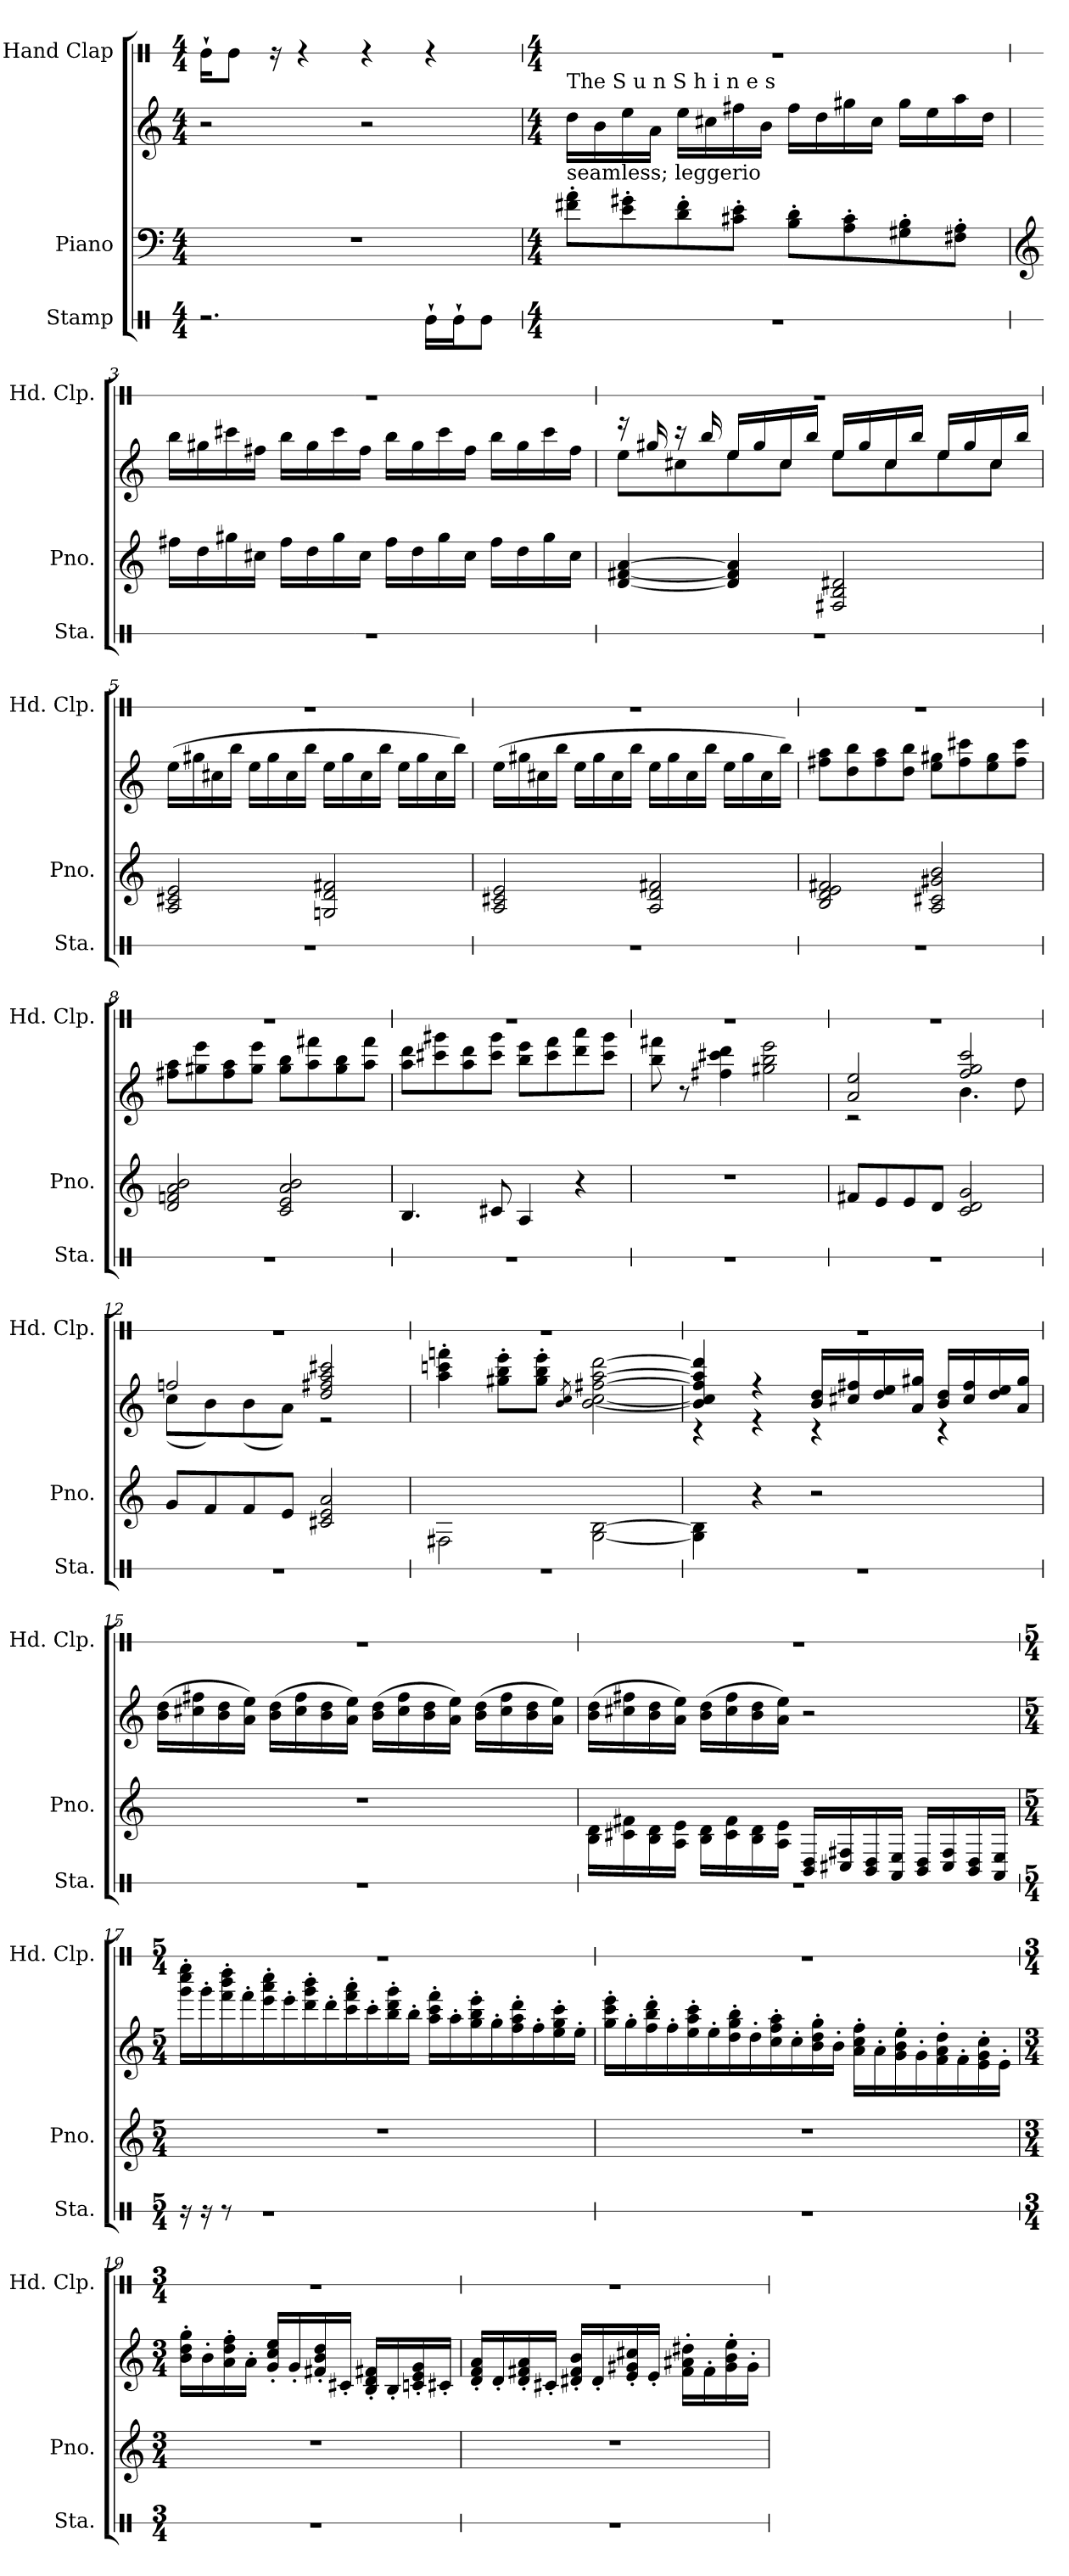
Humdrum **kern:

**kern	**kern	**kern	**kern
*part3	*part2	*part2	*part1
*staff4	*staff3	*staff2	*staff1
*I"Stamp	*I"Piano	*	*I"Hand Clap
*I'Sta.	*I'Pno.	*	*I'Hd. Clp.
*stria1	*	*	*stria1
*clefX	*clefF4	*clefG2	*clefX
*k[]	*k[]	*k[]	*k[]
*M4/4	*M4/4	*M4/4	*M4/4
=1	=1	=1	=1
2.r	1r	2r	16Re`\KL
.	.	.	8Re\J
.	.	.	16r
.	.	.	4r
.	.	2r	4r
16Re`\LL	.	.	4r
16Re`\J	.	.	.
8Re\J	.	.	.
=2	=2	=2	=2
*M4/4	*M4/4	*M4/4	*M4/4
*	*	*	*MM142
!	!	!LO:TX:a:t=The S u n  S h i n e s	!
!	!LO:TX:a:t=seamless; leggerio	!	!
1r	8f#X\' 8a\'L	16dd\LL	1r
.	.	16b\	.
.	8e\' 8g#X\'	16ee\	.
.	.	16a\JJ	.
.	8d\' 8f#\'	16ee\LL	.
.	.	16cc#X\	.
.	8c#X\' 8e\'J	16ff#X\	.
.	.	16b\JJ	.
.	8B\' 8d\'L	16ff#\LL	.
.	.	16dd\	.
.	8A\' 8c#\'	16gg#X\	.
.	.	16cc#\JJ	.
.	8G#X\' 8B\'	16gg#\LL	.
.	.	16ee\	.
.	8F#X\' 8A\'J	16aa\	.
.	.	16dd\JJ	.
=3	=3	=3	=3
*	*clefG2	*	*
1r	16ff#X\LL	16bb\LL	1r
.	16dd\	16gg#X\	.
.	16gg#X\	16ccc#X\	.
.	16cc#X\JJ	16ff#X\JJ	.
.	16ff#\LL	16bb\LL	.
.	16dd\	16gg#\	.
.	16gg#\	16ccc#\	.
.	16cc#\JJ	16ff#\JJ	.
.	16ff#\LL	16bb\LL	.
.	16dd\	16gg#\	.
.	16gg#\	16ccc#\	.
.	16cc#\JJ	16ff#\JJ	.
.	16ff#\LL	16bb\LL	.
.	16dd\	16gg#\	.
.	16gg#\	16ccc#\	.
.	16cc#\JJ	16ff#\JJ	.
=4	=4	=4	=4
*	*	*^	*
1r	[4d/ [4f#X/ [4a/	16r	8ee\L	1r
.	.	16gg#X/	.	.
.	.	16r	8cc#X\	.
.	.	16bb/	.	.
.	4d/] 4f#/] 4a/]	16ee/LL	8ee\	.
.	.	16gg#/	.	.
.	.	16cc#/	8cc#\J	.
.	.	16bb/JJ	.	.
.	2F#X/ 2B/ 2d#X/	16ee/LL	8ee\L	.
.	.	16gg#/	.	.
.	.	16cc#/	8cc#\	.
.	.	16bb/JJ	.	.
.	.	16ee/LL	8ee\	.
.	.	16gg#/	.	.
.	.	16cc#/	8cc#\J	.
.	.	16bb/JJ	.	.
*	*	*v	*v	*
!!LO:PB:g=z
=5	=5	=5	=5
1r	2A/ 2c#X/ 2e/	(>16ee\LL	1r
.	.	16gg#X\	.
.	.	16cc#X\	.
.	.	16bb\JJ	.
.	.	16ee\LL	.
.	.	16gg#\	.
.	.	16cc#\	.
.	.	16bb\JJ	.
.	2Gn/ 2d/ 2f#X/	16ee\LL	.
.	.	16gg#\	.
.	.	16cc#\	.
.	.	16bb\JJ	.
.	.	16ee\LL	.
.	.	16gg#\	.
.	.	16cc#\	.
.	.	16bb\JJ)	.
=6	=6	=6	=6
1r	2A/ 2c#X/ 2e/	(>16ee\LL	1r
.	.	16gg#X\	.
.	.	16cc#X\	.
.	.	16bb\JJ	.
.	.	16ee\LL	.
.	.	16gg#\	.
.	.	16cc#\	.
.	.	16bb\JJ	.
.	2A/ 2d/ 2f#X/	16ee\LL	.
.	.	16gg#\	.
.	.	16cc#\	.
.	.	16bb\JJ	.
.	.	16ee\LL	.
.	.	16gg#\	.
.	.	16cc#\	.
.	.	16bb\JJ)	.
=7	=7	=7	=7
1r	2B/ 2d/ 2e/ 2f#X/	8ff#X\ 8aa\L	1r
.	.	8dd\ 8bb\	.
.	.	8ff#\ 8aa\	.
.	.	8dd\ 8bb\J	.
.	2A/ 2c#X/ 2g#X/ 2b/	8ee\ 8gg#X\L	.
.	.	8ff#\ 8ccc#X\	.
.	.	8ee\ 8gg#\	.
.	.	8ff#\ 8ccc#\J	.
=8	=8	=8	=8
1r	2d/ 2fn/ 2a/ 2b/	8ff#X\ 8aa\L	1r
.	.	8gg#X\ 8eee\	.
.	.	8ff#\ 8aa\	.
.	.	8gg#\ 8eee\J	.
.	2c/ 2e/ 2a/ 2b/	8gg#\ 8bb\L	.
.	.	8aa\ 8fff#X\	.
.	.	8gg#\ 8bb\	.
.	.	8aa\ 8fff#\J	.
=9	=9	=9	=9
1r	4.B/	8aa\ 8ddd\L	1r
.	.	8ccc#X\ 8ggg#X\	.
.	.	8aa\ 8ddd\	.
.	8c#X/	8ccc#\ 8ggg#\J	.
.	4A/	8bb\ 8eee\L	.
.	.	8ccc#\ 8fff\	.
.	4r	8ddd\ 8aaa\	.
.	.	8ccc#\ 8ggg#\J	.
!!LO:LB:g=z
=10	=10	=10	=10
1r	1r	8bb\ 8fff#X\	1r
.	.	8r	.
.	.	4ff#X\ 4ccc#X\ 4ddd\	.
.	.	2gg#X\ 2bb\ 2eee\	.
=11	=11	=11	=11
*	*	*^	*
1r	8f#X/L	2a/ 2ee/	2r	1r
.	8e/	.	.	.
.	8e/	.	.	.
.	8d/J	.	.	.
.	2c/ 2d/ 2g/	2ff/ 2gg/ 2ccc/	4.b\	.
.	.	.	8dd\	.
=12	=12	=12	=12	=12
1r	8g/L	2ffn/	(<8cc\L	1r
.	8f/	.	8b\)	.
.	8f/	.	(<8b\	.
.	8e/J	.	8a\J)	.
.	2c#X/ 2e/ 2a/	2dd/ 2ff#X/ 2aa/ 2ccc#X/	2r	.
*	*	*v	*v	*
=13	=13	=13	=13
1r	2F#X\	4aa\' 4cccn\' 4fffn\'	1r
.	.	8gg#X\' 8bb\' 8eee\'L	.
.	.	8gg#\' 8bb\' 8eee\'J	.
.	.	8qb/ 8qcc/	.
.	[2G\ [2B\	[2b\ [2cc\ [2ff#X\ [2aa\ [2ddd\	.
=14	=14	=14	=14
*	*	*^	*
1r	4G\] 4B\]	4b/] 4cc/] 4ff#/] 4aa/] 4ddd/]	4r	1r
.	4r	4r	4r	.
.	2r	16b/ 16dd/LL	4r	.
.	.	16cc#X/ 16ff#X/	.	.
.	.	16dd/ 16ee/	.	.
.	.	16a/ 16gg#X/JJ	.	.
.	.	16b/ 16dd/LL	4r	.
.	.	16cc#/ 16ff#/	.	.
.	.	16dd/ 16ee/	.	.
.	.	16a/ 16gg#/JJ	.	.
*	*	*v	*v	*
=15	=15	=15	=15
1r	1r	(>16b\ 16dd\LL	1r
.	.	16cc#X\ 16ff#X\	.
.	.	16b\ 16dd\	.
.	.	16a\ 16ee\JJ)	.
.	.	(>16b\ 16dd\LL	.
.	.	16cc#\ 16ff#\	.
.	.	16b\ 16dd\	.
.	.	16a\ 16ee\JJ)	.
.	.	(>16b\ 16dd\LL	.
.	.	16cc#\ 16ff#\	.
.	.	16b\ 16dd\	.
.	.	16a\ 16ee\JJ)	.
.	.	(>16b\ 16dd\LL	.
.	.	16cc#\ 16ff#\	.
.	.	16b\ 16dd\	.
.	.	16a\ 16ee\JJ)	.
!!LO:LB:g=z
=16	=16	=16	=16
1r	16B\ 16d\LL	(>16b\ 16dd\LL	1r
.	16c#X\ 16f#X\	16cc#X\ 16ff#X\	.
.	16B\ 16d\	16b\ 16dd\	.
.	16A\ 16e\JJ	16a\ 16ee\JJ)	.
.	16B\ 16d\LL	(>16b\ 16dd\LL	.
.	16c#\ 16f#\	16cc#\ 16ff#\	.
.	16B\ 16d\	16b\ 16dd\	.
.	16A\ 16e\JJ	16a\ 16ee\JJ)	.
.	16BB/ 16D/LL	2r	.
.	16C#X/ 16F#X/	.	.
.	16BB/ 16D/	.	.
.	16AA/ 16E/JJ	.	.
.	16BB/ 16D/LL	.	.
.	16C#/ 16F#/	.	.
.	16BB/ 16D/	.	.
.	16AA/ 16E/JJ	.	.
=17	=17	=17	=17
*M5/4	*M5/4	*M5/4	*M5/4
*	*	*	*MM156
16r	4%5r	16ggg\' 16cccc\' 16eeee\'LL	4%5r
16r	.	16ggg'\	.
8r	.	16fff\' 16bbb\' 16dddd\'	.
.	.	16fff'\	.
1r	.	16eee\' 16aaa\' 16cccc\'	.
.	.	16eee'\	.
.	.	16ddd\' 16ggg\' 16bbb\'	.
.	.	16ddd'\	.
.	.	16ccc\' 16fff\' 16aaa\'	.
.	.	16ccc'\	.
.	.	16bb\' 16ddd\' 16ggg\'	.
.	.	16bb'\JJ	.
.	.	16aa\' 16ccc\' 16fff\'LL	.
.	.	16aa'\	.
.	.	16gg\' 16bb\' 16eee\'	.
.	.	16gg'\	.
.	.	16ff\' 16aa\' 16ddd\'	.
.	.	16ff'\	.
.	.	16ee\' 16gg\' 16ccc\'	.
.	.	16ee'\JJ	.
=18	=18	=18	=18
4%5r	4%5r	16gg\' 16ccc\' 16eee\'LL	4%5r
.	.	16gg'\	.
.	.	16ff\' 16bb\' 16ddd\'	.
.	.	16ff'\	.
.	.	16ee\' 16aa\' 16ccc\'	.
.	.	16ee'\	.
.	.	16dd\' 16gg\' 16bb\'	.
.	.	16dd'\	.
.	.	16cc\' 16ff\' 16aa\'	.
.	.	16cc'\	.
.	.	16b\' 16dd\' 16gg\'	.
.	.	16b'\JJ	.
.	.	16a\' 16cc\' 16ff\'LL	.
.	.	16a'\	.
.	.	16g\' 16b\' 16ee\'	.
.	.	16g'\	.
.	.	16f\' 16a\' 16dd\'	.
.	.	16f'\	.
.	.	16e\' 16g\' 16cc\'	.
.	.	16e'\JJ	.
!!LO:LB:g=z
=19	=19	=19	=19
*M3/4	*M3/4	*M3/4	*M3/4
2.r	2.r	16b\' 16dd\' 16gg\'LL	2.r
.	.	16b'\	.
.	.	16a\' 16dd\' 16ff\'	.
.	.	16a'\JJ	.
.	.	16g/' 16cc/' 16ee/'LL	.
.	.	16g'/	.
.	.	16f#X/' 16b/' 16dd/'	.
.	.	16c#X'/JJ	.
.	.	16B/' 16d/' 16f#X/'LL	.
.	.	16B'/	.
.	.	16cn/' 16e/' 16g/'	.
.	.	16c#X'/JJ	.
=20	=20	=20	=20
2.r	2.r	16d/' 16f/' 16a/'LL	2.r
.	.	16d'/	.
.	.	16d/' 16f#X/' 16a/'	.
.	.	16c#X'/JJ	.
.	.	16d#X/' 16f#/' 16b/'LL	.
.	.	16d#'/	.
.	.	16e/' 16g#X/' 16cc#X/'	.
.	.	16e'/JJ	.
.	.	16f#\' 16a#X\' 16dd#X\'LL	.
.	.	16f#'\	.
.	.	16g#\' 16b\' 16ee\'	.
.	.	16g#'\JJ	.
=	=	=	=
*-	*-	*-	*-
